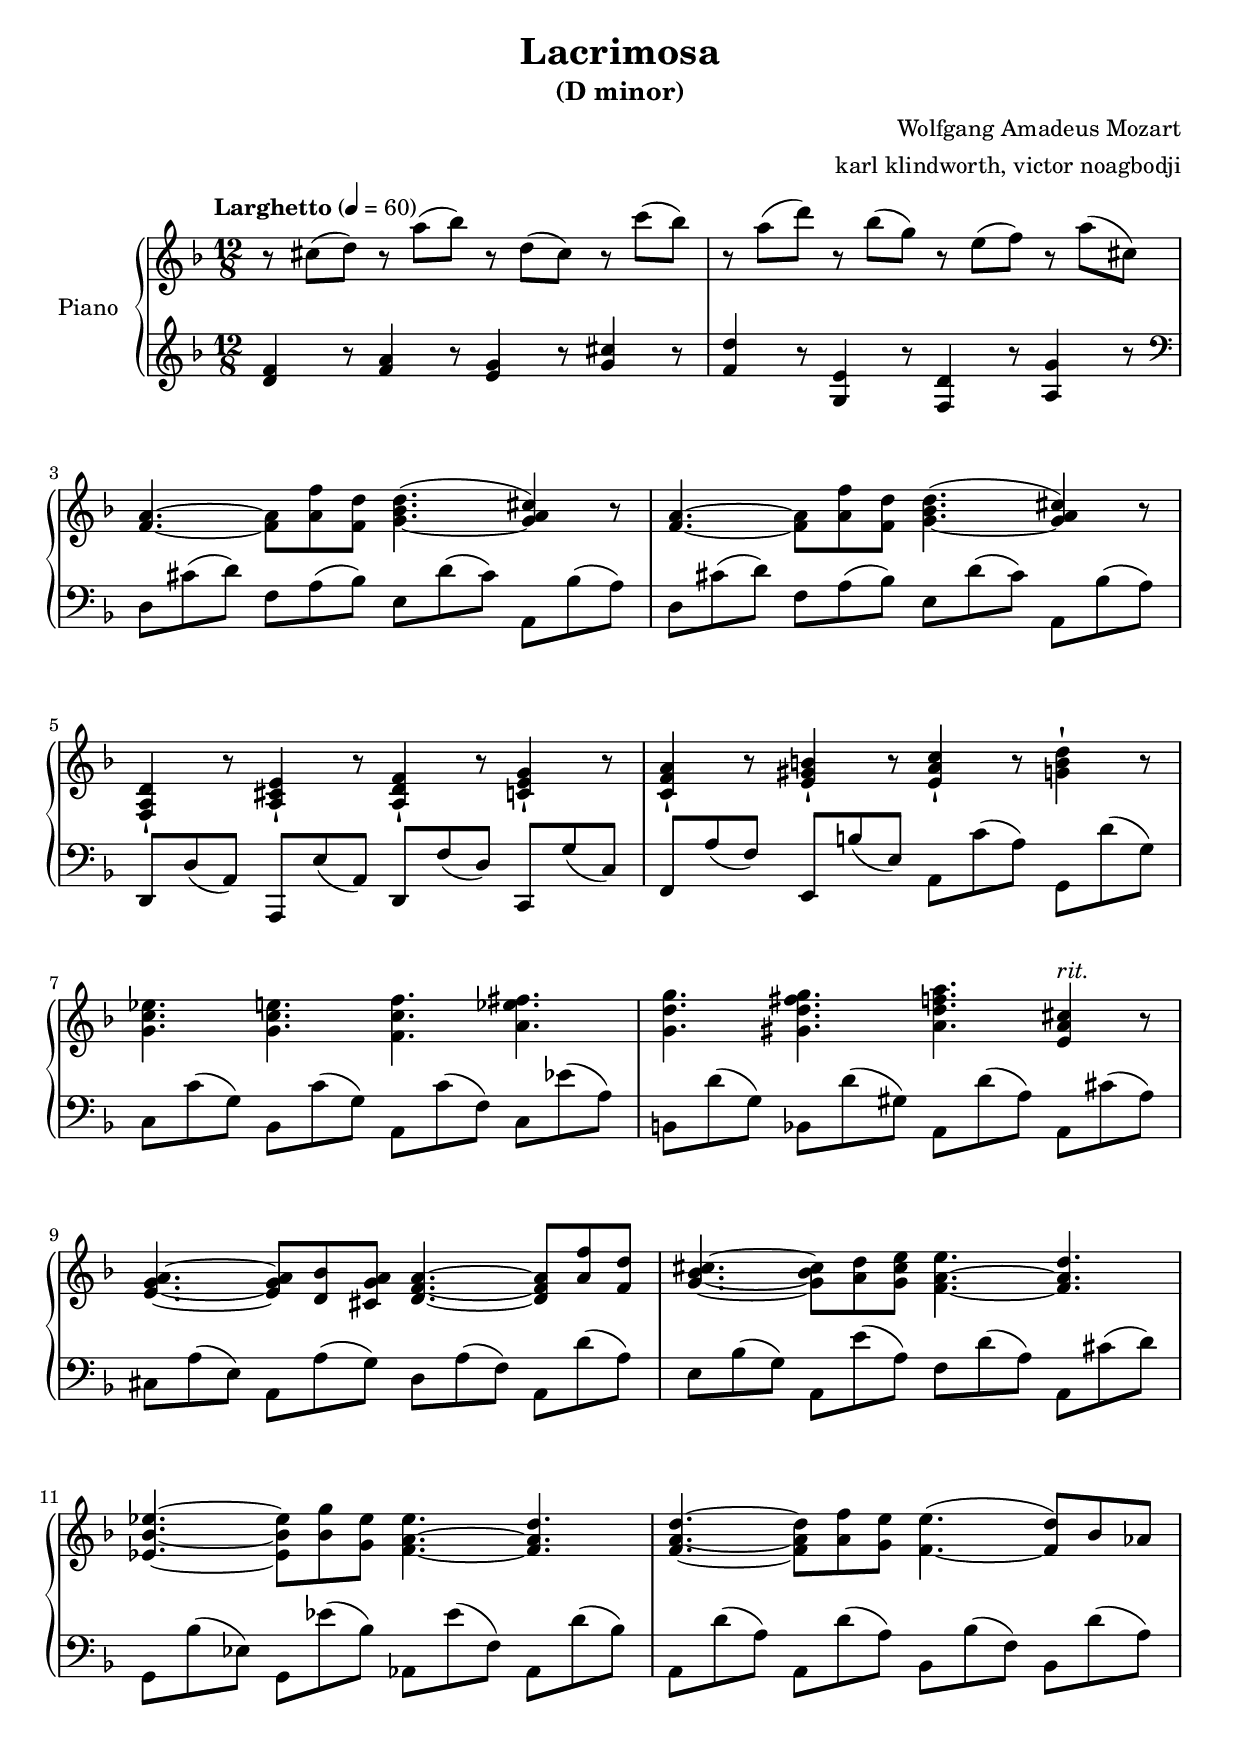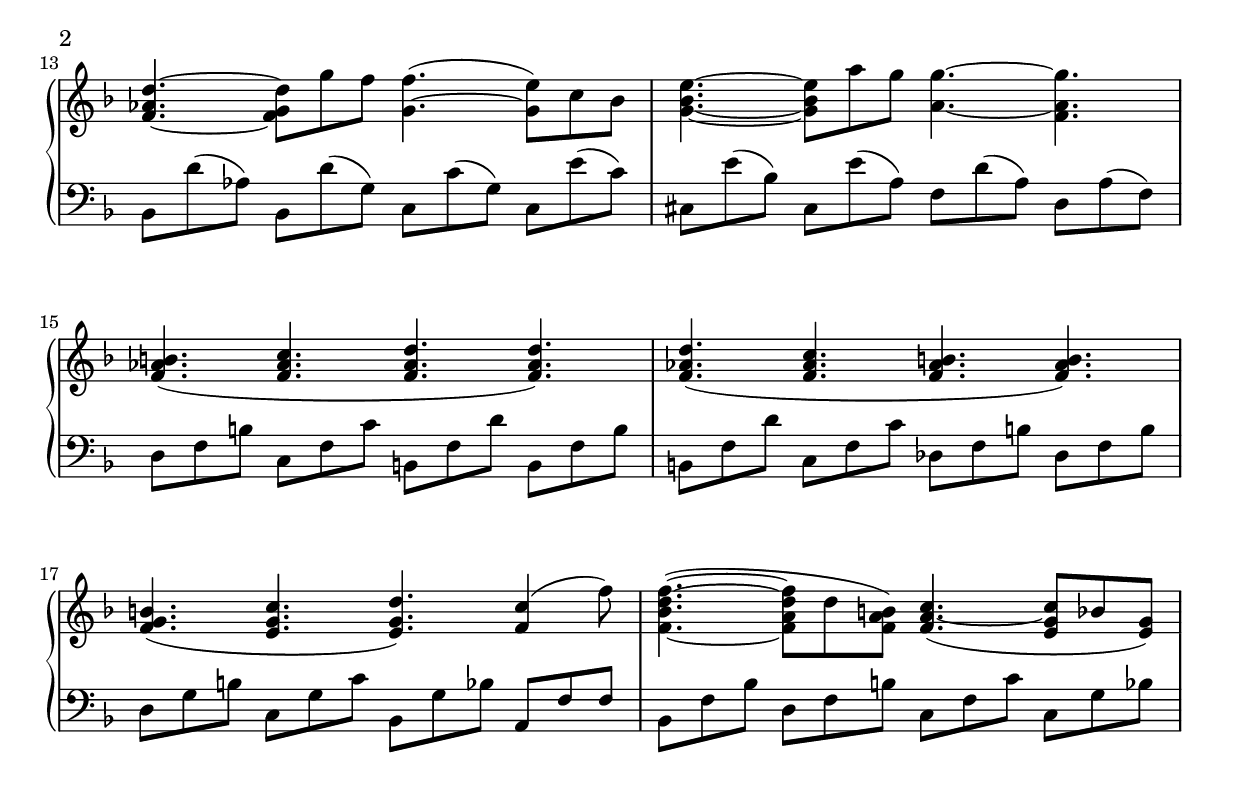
% NOTE(victor): macOS builds are sort of old
% \version "2.22.0"
\version "2.20.0"

\header {
  title = "Lacrimosa"
  subtitle = "(D minor)"
  composer = "Wolfgang Amadeus Mozart"
  arranger = "karl klindworth, victor noagbodji"
  % Remove default LilyPond tagline
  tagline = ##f
}

global = {
  \key d \minor
  \numericTimeSignature
  \time 12/8
  \tempo "Larghetto" 4 = 60
}


right = \relative c'' {
  \global

  % NOTE(victor): right hand - mesures 1 - 2
  
  % NOTE(victor): Lilypond is more precise in their definition 
  % of ties v. slurs
  % Ties in lilypond are between same pitches and slurs can go
  % between notes of different pitches
  
  r8 cis8( d8) r8 a'8( bes8) r8 d,8( cis8) r8 c'8( bes8) 
  r8 a8( d8) r8 bes8( g8) r8 e8( f8) r8 a8( cis,8)

  \break

  % NOTE(victor): right hand - mesures 3 - 4

  <f, a>4.~ <f a>8 <a f'>8 <f d'>8 <g bes d>4.~( <g a cis>4) r8
  <f a>4.~ <f a>8 <a f'>8 <f d'>8 <g bes d>4.~( <g a cis>4) r8

  \break
  
  % NOTE(victor): right hand - mesures 5 - 6
  
  % NOTE(victor): Note the staccatissimo sign -!

  <f, a d>4-! r8 <a cis e>4-! r8 <a d f>4-! r8 <c e g>4-! r8
  <c f a>4-! r8 <e gis b>4-! r8 <e a c>4-! r8 <g b d>4-! r8

  \break

  % NOTE(victor): right hand - mesures 7 - 8

  <g c ees>4. <g c e>4. <f c' f>4. <a ees' fis>4.
  <g d' g>4. <gis d' fis g>4. <a d f a>4. <e a cis>4^\markup{\italic rit.} r8

  \break

  % NOTE(victor): right hand - mesures 9 - 10

  <e g a>4.~ <e g a>8 <d bes'>8 <cis g' a>8 <d f a>4.~ <d f a>8 <a' f'>8 <f d'>8
  <g bes cis>4.~ <g bes cis>8 <a d>8 <g cis e>8 <f a e'>4.~ <f a d>4.

  \break

  % NOTE(victor): right hand - mesures 11 - 12

  <ees bes' ees>4.~ <ees bes' ees>8 <bes' g'>8 <g ees'>8 <f a ees'>4.~ <f a d>4.
  <f a d>4.~ <f a d>8 <a f'>8 <g e'>8 <f e'>4.~( <f d'>8) bes8 aes8

  \break

  % NOTE(victor): right hand - mesures 13 - 14

  <f aes d>4.~ <f g d'>8 g'8 f8 <g, f'>4.~( <g e'>8) c8 bes8
  <g bes e>4.~ <g bes e>8 a'8 g8 <a, g'>4.~ <f a g'>4.

  \break

  % NOTE(victor): right hand - mesures 15 - 16

  <f aes b>4.( <f aes c>4. <f aes d>4. <f aes d>4.)
  <f aes d>4.( <f aes c>4. <f aes b>4. <f aes b>4.)

  \break

  % NOTE(victor): right hand - mesures 17 - 18

  <f g b>4.( <e g c>4. <e g d'>4.) <f c'>4( f'8)
  <f, bes d f>4.~( <f a d f>8 d'8 <f, a b>8) <f a c>4.~( <e g c>8 bes'8 <e, g>8)

}

left = \relative c, {
  \global

  % NOTE(victor): left hand - mesures 1 - 2

  <d'' f>4 r8 <f a>4 r8 <e g>4 r8 <g cis>4 r8  
  <f d'>4 r8 <g, e'>4 r8 <f d'>4 r8 <a g'>4 r8

  \break

  % NOTE(victor): Left hand starts in the treble clef before moving to the bass
  \clef bass 

  % NOTE(victor): left hand - mesures 3 - 4

  d,8 cis'8( d8) f,8 a8( bes8) e,8 d'8( cis8) a,8 bes'8( a8)
  d,8 cis'8( d8) f,8 a8( bes8) e,8 d'8( cis8) a,8 bes'8( a8)

  % NOTE(victor): left hand - mesures 5 - 6

  d,,8 d'8( a8) a,8 e''8( a,8) d,8 f'8( d8) c,8 g''8( c,8)
  f,8 a'8( f8) e,8 b''8( e,8) a,8 c'8( a8) g,8 d''8( g,8)

  \break

  % NOTE(victor): left hand - mesures 7 - 8
  
  c,8 c'8( g8) bes,8 c'8( g8) a,8 c'8( f,8) c8 es'8( a,8)
  b,8 d'8( g,8) bes,8 d'8( gis,8) a,8 d'8( a8) a,8 cis'8( a8)

  \break

  % NOTE(victor): left hand - mesures 9 - 10

  cis,8 a'8( e8) a,8 a'8( g8) d8 a'8( f8) a,8 d'8( a8)
  e8 bes'8( g8) a,8 e''8( a,8) f8 d'8( a8) a,8 cis'8( d8)

  \break

  % NOTE(victor): left hand - mesures 11 - 12

  g,,8 bes'8( ees,8) g,8 ees''8( bes8) aes,8 ees''8( f,8) aes,8 d'8( bes8)
  a,8 d'8( a8) a,8 d'8( a8) bes,8 bes'8( f8) bes,8 d'8( a8)

  \break

  % NOTE(victor): left hand - mesures 13 - 14

  bes,8 d'8( aes8) bes,8 d'8( g,8) c,8 c'8( g8) c,8 e'8( c8)
  cis,8 e'8( bes8) cis,8 e'8( a,8) f8 d'8( a8) d,8 a'8( f8)

  \break

  % NOTE(victor): left hand - mesures 15 - 16

  d8[ f8 b8] c,8[ f8 c'8] b,8[ f'8 d'8] b,8[ f'8 b8]
  b,8[ f'8 d'8] c,8[ f8 c'8] des,8[ f8 b8] des,8[ f8 b8]

  \break

  % NOTE(victor): left hand - mesures 17 - 18

  d,8[ g8 b8] c,8[ g'8 c8] bes,8[ g'8 bes8] a,8[ f'8 f8]
  bes,8[ f'8 bes8] d,8[ f8 b8] c,8[ f8 c'8] c,8[ g'8 bes8]
}

\score { 
  \new PianoStaff \with { instrumentName = "Piano" } <<
    \new Staff {
      \right
    }
    \new Staff {
      \left 
    }
  >>
  
  \layout { }
  
  % NOTE(victor): midi output might not work everywhere
  \midi { }
}
